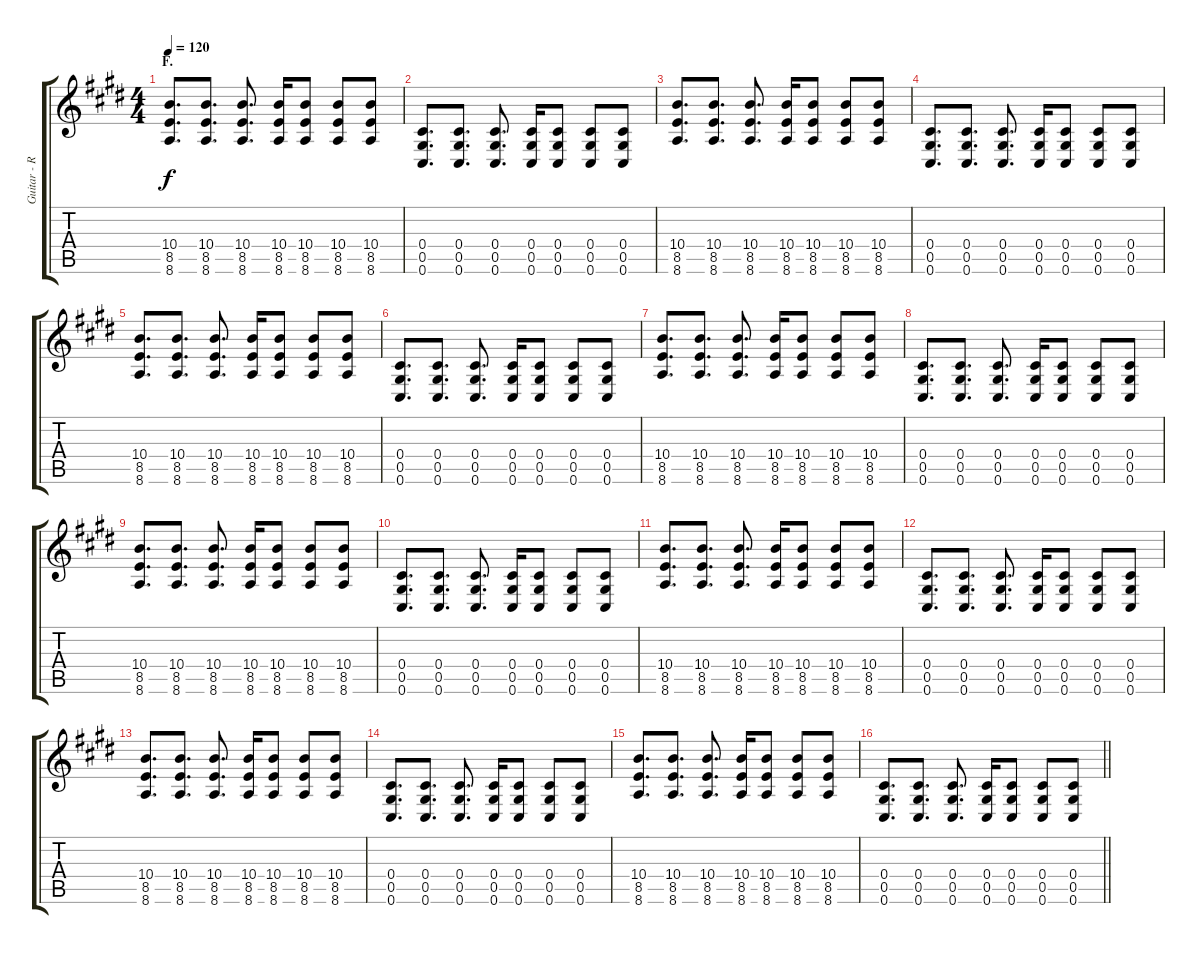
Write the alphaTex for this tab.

\track ("Guitar - Right" "Guitar - R") {instrument distortionguitar}
\staff {score tabs}
\tuning (Eb4 Bb3 Gb3 Db3 Ab2 Db2) {hide}
\ts (4 4)
\section ("" "F.")
\tempo 120
\clef g2
\ks e
(10.4 8.5 8.6).8{d dy f} (10.4 8.5 8.6).8{d} (10.4 8.5 8.6).8{d} (10.4 8.5 8.6).16 (10.4 8.5 8.6).8 (10.4 8.5 8.6).8 (10.4 8.5 8.6).8 |
(0.4 0.5 0.6).8{d} (0.4 0.5 0.6).8{d} (0.4 0.5 0.6).8{d} (0.4 0.5 0.6).16 (0.4 0.5 0.6).8 (0.4 0.5 0.6).8 (0.4 0.5 0.6).8 |
(10.4 8.5 8.6).8{d} (10.4 8.5 8.6).8{d} (10.4 8.5 8.6).8{d} (10.4 8.5 8.6).16 (10.4 8.5 8.6).8 (10.4 8.5 8.6).8 (10.4 8.5 8.6).8 |
(0.4 0.5 0.6).8{d} (0.4 0.5 0.6).8{d} (0.4 0.5 0.6).8{d} (0.4 0.5 0.6).16 (0.4 0.5 0.6).8 (0.4 0.5 0.6).8 (0.4 0.5 0.6).8 |
(10.4 8.5 8.6).8{d} (10.4 8.5 8.6).8{d} (10.4 8.5 8.6).8{d} (10.4 8.5 8.6).16 (10.4 8.5 8.6).8 (10.4 8.5 8.6).8 (10.4 8.5 8.6).8 |
(0.4 0.5 0.6).8{d} (0.4 0.5 0.6).8{d} (0.4 0.5 0.6).8{d} (0.4 0.5 0.6).16 (0.4 0.5 0.6).8 (0.4 0.5 0.6).8 (0.4 0.5 0.6).8 |
(10.4 8.5 8.6).8{d} (10.4 8.5 8.6).8{d} (10.4 8.5 8.6).8{d} (10.4 8.5 8.6).16 (10.4 8.5 8.6).8 (10.4 8.5 8.6).8 (10.4 8.5 8.6).8 |
(0.4 0.5 0.6).8{d} (0.4 0.5 0.6).8{d} (0.4 0.5 0.6).8{d} (0.4 0.5 0.6).16 (0.4 0.5 0.6).8 (0.4 0.5 0.6).8 (0.4 0.5 0.6).8 |
(10.4 8.5 8.6).8{d} (10.4 8.5 8.6).8{d} (10.4 8.5 8.6).8{d} (10.4 8.5 8.6).16 (10.4 8.5 8.6).8 (10.4 8.5 8.6).8 (10.4 8.5 8.6).8 |
(0.4 0.5 0.6).8{d} (0.4 0.5 0.6).8{d} (0.4 0.5 0.6).8{d} (0.4 0.5 0.6).16 (0.4 0.5 0.6).8 (0.4 0.5 0.6).8 (0.4 0.5 0.6).8 |
(10.4 8.5 8.6).8{d} (10.4 8.5 8.6).8{d} (10.4 8.5 8.6).8{d} (10.4 8.5 8.6).16 (10.4 8.5 8.6).8 (10.4 8.5 8.6).8 (10.4 8.5 8.6).8 |
(0.4 0.5 0.6).8{d} (0.4 0.5 0.6).8{d} (0.4 0.5 0.6).8{d} (0.4 0.5 0.6).16 (0.4 0.5 0.6).8 (0.4 0.5 0.6).8 (0.4 0.5 0.6).8 |
(10.4 8.5 8.6).8{d} (10.4 8.5 8.6).8{d} (10.4 8.5 8.6).8{d} (10.4 8.5 8.6).16 (10.4 8.5 8.6).8 (10.4 8.5 8.6).8 (10.4 8.5 8.6).8 |
(0.4 0.5 0.6).8{d} (0.4 0.5 0.6).8{d} (0.4 0.5 0.6).8{d} (0.4 0.5 0.6).16 (0.4 0.5 0.6).8 (0.4 0.5 0.6).8 (0.4 0.5 0.6).8 |
(10.4 8.5 8.6).8{d} (10.4 8.5 8.6).8{d} (10.4 8.5 8.6).8{d} (10.4 8.5 8.6).16 (10.4 8.5 8.6).8 (10.4 8.5 8.6).8 (10.4 8.5 8.6).8 |
\barLineRight lightlight
(0.4 0.5 0.6).8{d} (0.4 0.5 0.6).8{d} (0.4 0.5 0.6).8{d} (0.4 0.5 0.6).16 (0.4 0.5 0.6).8 (0.4 0.5 0.6).8 (0.4 0.5 0.6).8
